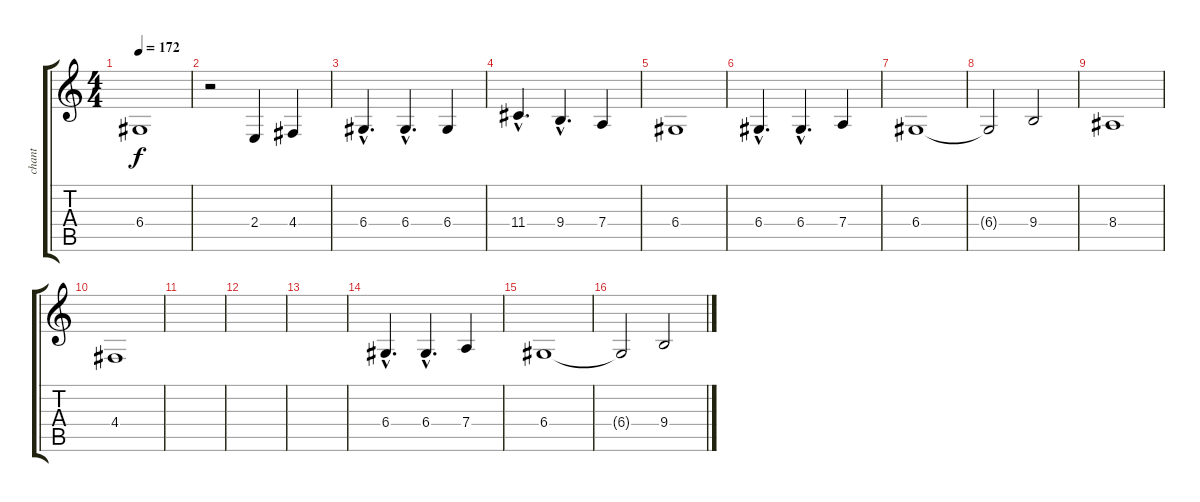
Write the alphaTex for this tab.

\track ("chant" "chant") {instrument choiraahs}
\staff {score tabs}
\tuning (E4 B3 G3 D3 A2 E2) {hide}
\ts (4 4)
\tempo 172
\clef g2
\ks c
6.4.1{dy f} |
r.2 2.4.4 4.4.4 |
6.4{hac}.4{d} 6.4{hac}.4{d} 6.4.4 |
11.4{hac}.4{d} 9.4{hac}.4{d} 7.4.4 |
6.4.1 |
6.4{hac}.4{d} 6.4{hac}.4{d} 7.4.4 |
6.4.1 |
6.4{t}.2 9.4.2 |
8.4.1 |
4.4.1 |
|
|
|
6.4{hac}.4{d} 6.4{hac}.4{d} 7.4.4 |
6.4.1 |
6.4{t}.2 9.4.2
